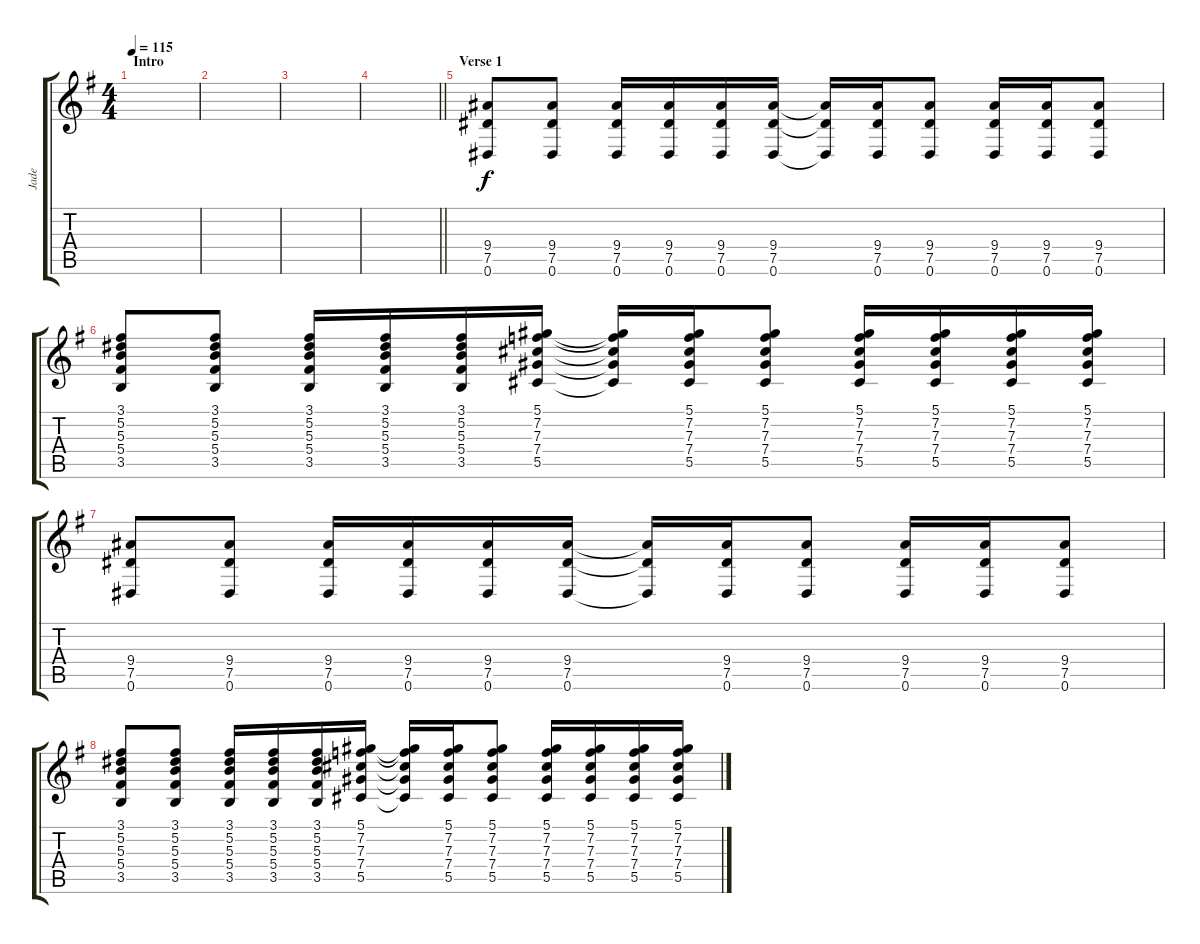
\track ("Jade" "Jade") {instrument overdrivenguitar}
\staff {score tabs}
\tuning (Eb4 Bb3 Gb3 Db3 Ab2 Eb2) {hide}
\ts (4 4)
\section ("" "Intro")
\tempo 115
\clef g2
\ks g
|
|
|
\barLineRight lightlight
|
\section ("" "Verse 1")
(9.4 7.5 0.6).8 (9.4 7.5 0.6).8 (9.4 7.5 0.6).16 (9.4 7.5 0.6).16 (9.4 7.5 0.6).16 (9.4 7.5 0.6).16 (9.4{t} 7.5{t} 0.6{t}).16 (9.4 7.5 0.6).16 (9.4 7.5 0.6).8 (9.4 7.5 0.6).16 (9.4 7.5 0.6).16 (9.4 7.5 0.6).8 |
(3.1 5.2 5.3 5.4 3.5).8 (3.1 5.2 5.3 5.4 3.5).8 (3.1 5.2 5.3 5.4 3.5).16 (3.1 5.2 5.3 5.4 3.5).16 (3.1 5.2 5.3 5.4 3.5).16 (5.1 7.2 7.3 7.4 5.5).16 (5.1{t} 7.2{t} 7.3{t} 7.4{t} 5.5{t}).16 (5.1 7.2 7.3 7.4 5.5).16 (5.1 7.2 7.3 7.4 5.5).8 (5.1 7.2 7.3 7.4 5.5).16 (5.1 7.2 7.3 7.4 5.5).16 (5.1 7.2 7.3 7.4 5.5).16 (5.1 7.2 7.3 7.4 5.5).16 |
(9.4 7.5 0.6).8 (9.4 7.5 0.6).8 (9.4 7.5 0.6).16 (9.4 7.5 0.6).16 (9.4 7.5 0.6).16 (9.4 7.5 0.6).16 (9.4{t} 7.5{t} 0.6{t}).16 (9.4 7.5 0.6).16 (9.4 7.5 0.6).8 (9.4 7.5 0.6).16 (9.4 7.5 0.6).16 (9.4 7.5 0.6).8 |
(3.1 5.2 5.3 5.4 3.5).8 (3.1 5.2 5.3 5.4 3.5).8 (3.1 5.2 5.3 5.4 3.5).16 (3.1 5.2 5.3 5.4 3.5).16 (3.1 5.2 5.3 5.4 3.5).16 (5.1 7.2 7.3 7.4 5.5).16 (5.1{t} 7.2{t} 7.3{t} 7.4{t} 5.5{t}).16 (5.1 7.2 7.3 7.4 5.5).16 (5.1 7.2 7.3 7.4 5.5).8 (5.1 7.2 7.3 7.4 5.5).16 (5.1 7.2 7.3 7.4 5.5).16 (5.1 7.2 7.3 7.4 5.5).16 (5.1 7.2 7.3 7.4 5.5).16
